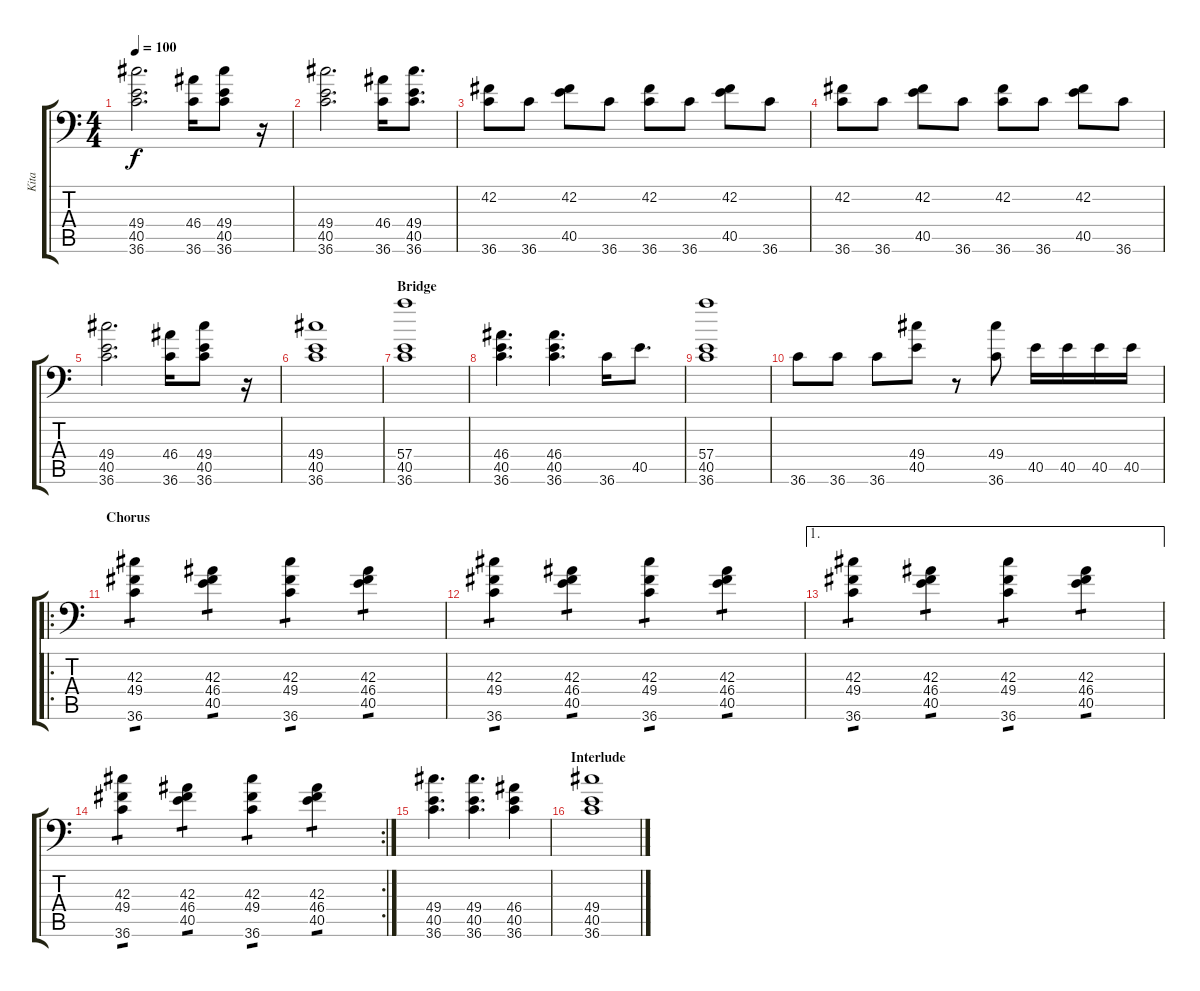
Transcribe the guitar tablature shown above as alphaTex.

\track ("Kita" "Kita") {instrument acousticgrandpiano}
\staff {score tabs}
\tuning (C-1 C-1 C-1 C-1 C-1 C-1) {hide}
\ts (4 4)
\tempo 100
\clef f4
\ks c
(49.4 40.5 36.6).2{d dy f} (46.4 36.6).16 (49.4 40.5 36.6).8 r.16 |
(49.4 40.5 36.6).2{d} (46.4 36.6).16 (49.4 40.5 36.6).8{d} |
(42.2 36.6).8 36.6.8 (42.2 40.5).8 36.6.8 (42.2 36.6).8 36.6.8 (42.2 40.5).8 36.6.8 |
(42.2 36.6).8 36.6.8 (42.2 40.5).8 36.6.8 (42.2 36.6).8 36.6.8 (42.2 40.5).8 36.6.8 |
(49.4 40.5 36.6).2{d} (46.4 36.6).16 (49.4 40.5 36.6).8 r.16 |
(49.4 40.5 36.6).1 |
\section ("" "Bridge")
(57.4 40.5 36.6).1 |
(46.4 40.5 36.6).4{d} (46.4 40.5 36.6).4{d} 36.6.16 40.5.8{d} |
(57.4 40.5 36.6).1 |
36.6.8 36.6.8 36.6.8 (49.4 40.5).8 r.8 (49.4 36.6).8 40.5.16 40.5.16 40.5.16 40.5.16 |
\ro
\section ("" "Chorus")
(42.3 49.4 36.6).4{tp 1} (42.3 46.4 40.5).4{tp 1} (42.3 49.4 36.6).4{tp 1} (42.3 46.4 40.5).4{tp 1} |
(42.3 49.4 36.6).4{tp 1} (42.3 46.4 40.5).4{tp 1} (42.3 49.4 36.6).4{tp 1} (42.3 46.4 40.5).4{tp 1} |
\ae 1
(42.3 49.4 36.6).4{tp 1} (42.3 46.4 40.5).4{tp 1} (42.3 49.4 36.6).4{tp 1} (42.3 46.4 40.5).4{tp 1} |
\rc 2
(42.3 49.4 36.6).4{tp 1} (42.3 46.4 40.5).4{tp 1} (42.3 49.4 36.6).4{tp 1} (42.3 46.4 40.5).4{tp 1} |
(49.4 40.5 36.6).4{d} (49.4 40.5 36.6).4{d} (46.4 40.5 36.6).4 |
\section ("" "Interlude")
(49.4 40.5 36.6).1
